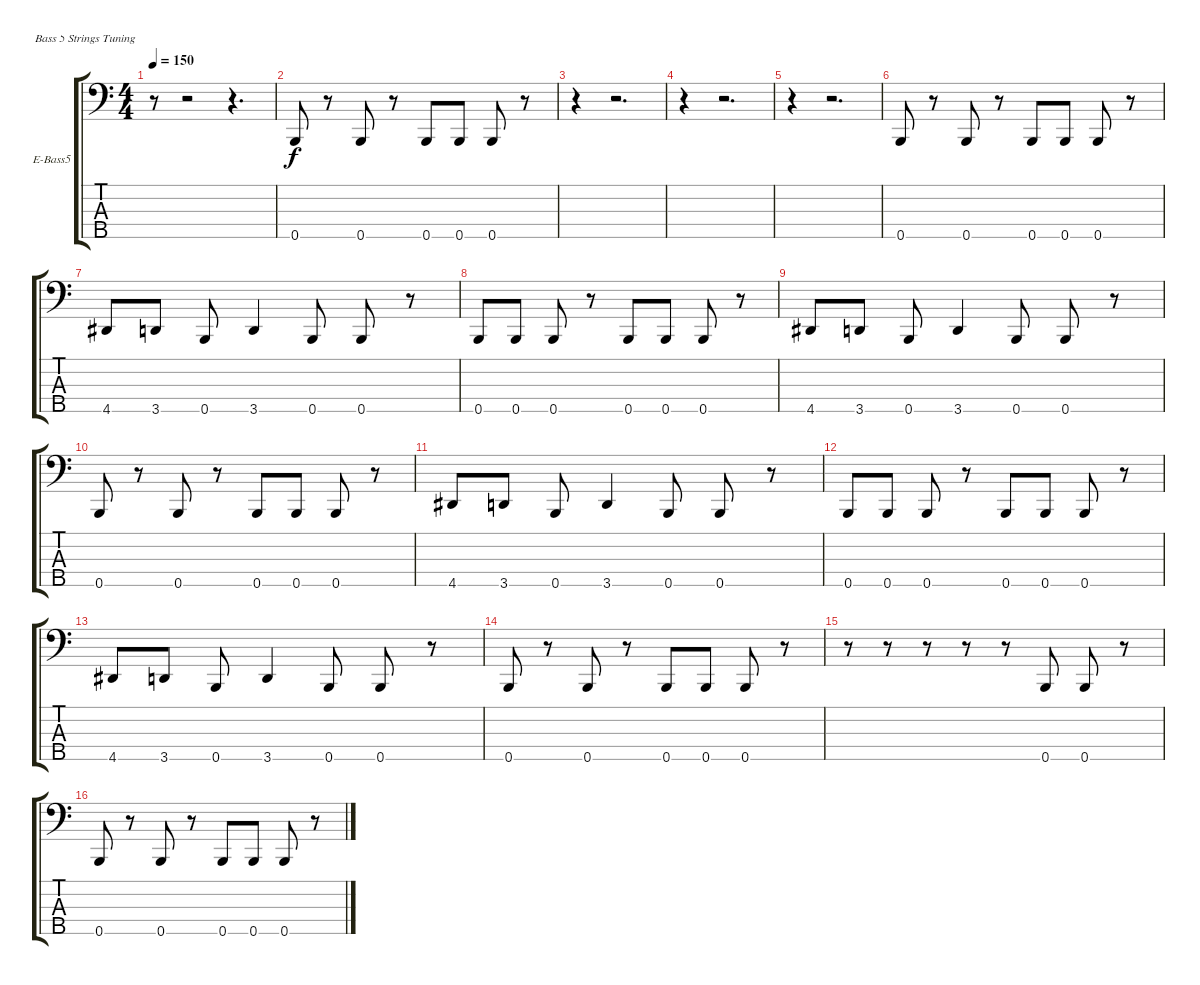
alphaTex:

\bracketExtendMode groupsimilarinstruments
\firstSystemTrackNameOrientation horizontal
\otherSystemsTrackNameOrientation horizontal
\track ("Басс" "E-Bass5") {instrument electricbasspick}
\staff {score tabs}
\tuning (G2 D2 A1 E1 B0)
\ts (4 4)
\tempo 150
\clef f4
\ks c
r.8{dy f} r.2 r.4{d} |
0.5.8 r.8 0.5.8 r.8 0.5.8 0.5.8 0.5.8 r.8 |
r.4 r.2{d} |
r.4 r.2{d} |
r.4 r.2{d} |
0.5.8 r.8 0.5.8 r.8 0.5.8 0.5.8 0.5.8 r.8 |
4.5.8 3.5.8 0.5.8 3.5.4 0.5.8 0.5.8 r.8 |
0.5.8 0.5.8 0.5.8 r.8 0.5.8 0.5.8 0.5.8 r.8 |
4.5.8 3.5.8 0.5.8 3.5.4 0.5.8 0.5.8 r.8 |
0.5.8 r.8 0.5.8 r.8 0.5.8 0.5.8 0.5.8 r.8 |
4.5.8 3.5.8 0.5.8 3.5.4 0.5.8 0.5.8 r.8 |
0.5.8 0.5.8 0.5.8 r.8 0.5.8 0.5.8 0.5.8 r.8 |
4.5.8 3.5.8 0.5.8 3.5.4 0.5.8 0.5.8 r.8 |
0.5.8 r.8 0.5.8 r.8 0.5.8 0.5.8 0.5.8 r.8 |
r.8 r.8 r.8 r.8 r.8 0.5.8 0.5.8 r.8 |
0.5.8 r.8 0.5.8 r.8 0.5.8 0.5.8 0.5.8 r.8
